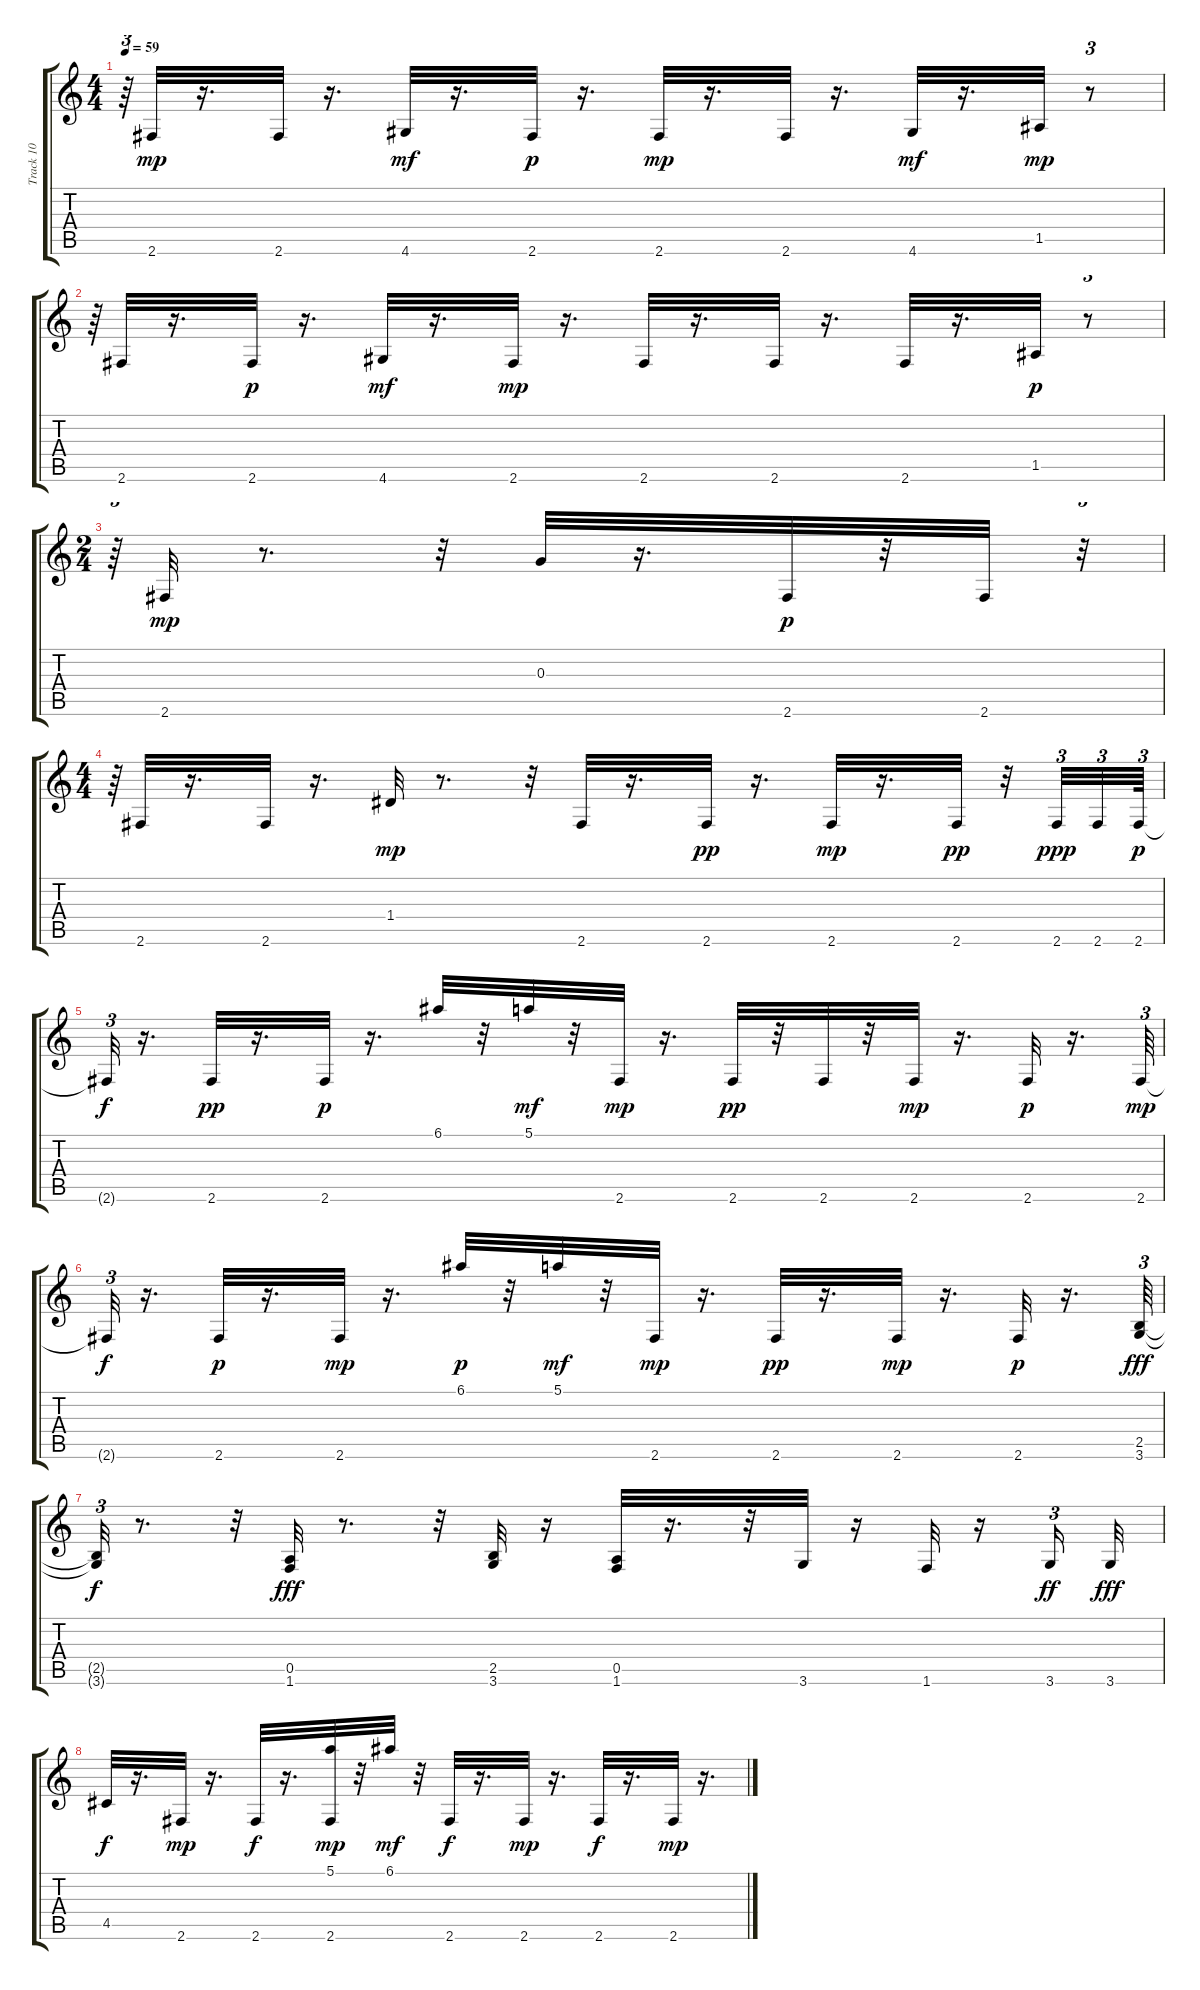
\track ("Track 10" "Track 10") {instrument acousticguitarsteel}
\staff {score tabs}
\tuning (E4 B3 G3 D3 A2 E2) {hide}
\ts (4 4)
\tempo 59
\clef g2
\ks c
r.64{tu (3 2) dy p} 2.6.32{dy mp} r.16{d} 2.6.32 r.16{d} 4.6.32{dy mf} r.16{d} 2.6.32{dy p} r.16{d} 2.6.32{dy mp} r.16{d} 2.6.32 r.16{d} 4.6.32{dy mf} r.16{d} 1.5.32{dy mp} r.8{tu (3 2)} |
r.64{tu (3 2)} 2.6.32 r.16{d} 2.6.32{dy p} r.16{d} 4.6.32{dy mf} r.16{d} 2.6.32{dy mp} r.16{d} 2.6.32 r.16{d} 2.6.32 r.16{d} 2.6.32 r.16{d} 1.5.32{dy p} r.8{tu (3 2)} |
\ts (2 4)
r.64{tu (3 2)} 2.6.32{dy mp} r.8{d} r.32 0.3.32 r.16{d} 2.6.32{dy p} r.32 2.6.32 r.32{tu (3 2)} |
\ts (4 4)
r.64{tu (3 2)} 2.6.32 r.16{d} 2.6.32 r.16{d} 1.4.32{dy mp} r.8{d} r.32 2.6.32 r.16{d} 2.6.32{dy pp} r.16{d} 2.6.32{dy mp} r.16{d} 2.6.32{dy pp} r.32 2.6.32{tu (3 2) dy ppp} 2.6.32{tu (3 2)} 2.6.64{tu (3 2) dy p} |
2.6{t}.32{tu (3 2) dy f} r.16{d} 2.6.32{dy pp} r.16{d} 2.6.32{dy p} r.16{d} 6.1.32 r.32 5.1.32{dy mf} r.32 2.6.32{dy mp} r.16{d} 2.6.32{dy pp} r.32 2.6.32 r.32 2.6.32{dy mp} r.16{d} 2.6.32{dy p} r.16{d} 2.6.64{tu (3 2) dy mp} |
2.6{t}.32{tu (3 2) dy f} r.16{d} 2.6.32{dy p} r.16{d} 2.6.32{dy mp} r.16{d} 6.1.32{dy p} r.32 5.1.32{dy mf} r.32 2.6.32{dy mp} r.16{d} 2.6.32{dy pp} r.16{d} 2.6.32{dy mp} r.16{d} 2.6.32{dy p} r.16{d} (2.5 3.6).64{tu (3 2) dy fff} |
(2.5{t} 3.6{t}).32{tu (3 2) dy f} r.8{d} r.32 (0.5 1.6).32{dy fff} r.8{d} r.32 (2.5 3.6).32 r.16 (0.5 1.6).32 r.16{d} r.32 3.6.32 r.16 1.6.32 r.16 3.6.16{tu (3 2) dy ff} 3.6.32{dy fff} |
4.5.32{dy f} r.16{d} 2.6.32{dy mp} r.16{d} 2.6.32{dy f} r.16{d} (5.1 2.6).32{dy mp} r.32 6.1.32{dy mf} r.32 2.6.32{dy f} r.16{d} 2.6.32{dy mp} r.16{d} 2.6.32{dy f} r.16{d} 2.6.32{dy mp} r.16{d}
